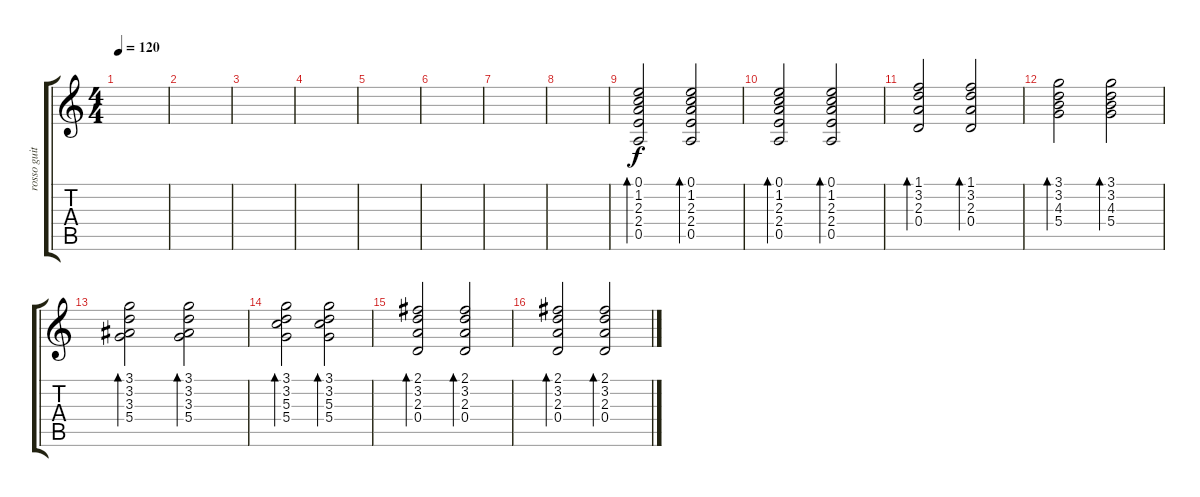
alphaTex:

\track ("rosso guitar" "rosso guit") {instrument electricguitarjazz}
\staff {score tabs}
\tuning (E4 B3 G3 D3 A2 E2) {hide}
\ts (4 4)
\tempo 120
\clef g2
\ks c
|
|
|
|
|
|
|
|
(0.1 1.2 2.3 2.4 0.5).2{bd 60} (0.1 1.2 2.3 2.4 0.5).2{bd 60} |
(0.1 1.2 2.3 2.4 0.5).2{bd 60} (0.1 1.2 2.3 2.4 0.5).2{bd 60} |
(1.1 3.2 2.3 0.4).2{bd 60} (1.1 3.2 2.3 0.4).2{bd 60} |
(3.1 3.2 4.3 5.4).2{bd 60} (3.1 3.2 4.3 5.4).2{bd 60} |
(3.1 3.2 3.3 5.4).2{bd 60} (3.1 3.2 3.3 5.4).2{bd 60} |
(3.1 3.2 5.3 5.4).2{bd 60} (3.1 3.2 5.3 5.4).2{bd 60} |
(2.1 3.2 2.3 0.4).2{bd 60} (2.1 3.2 2.3 0.4).2{bd 60} |
(2.1 3.2 2.3 0.4).2{bd 60} (2.1 3.2 2.3 0.4).2{bd 60}
